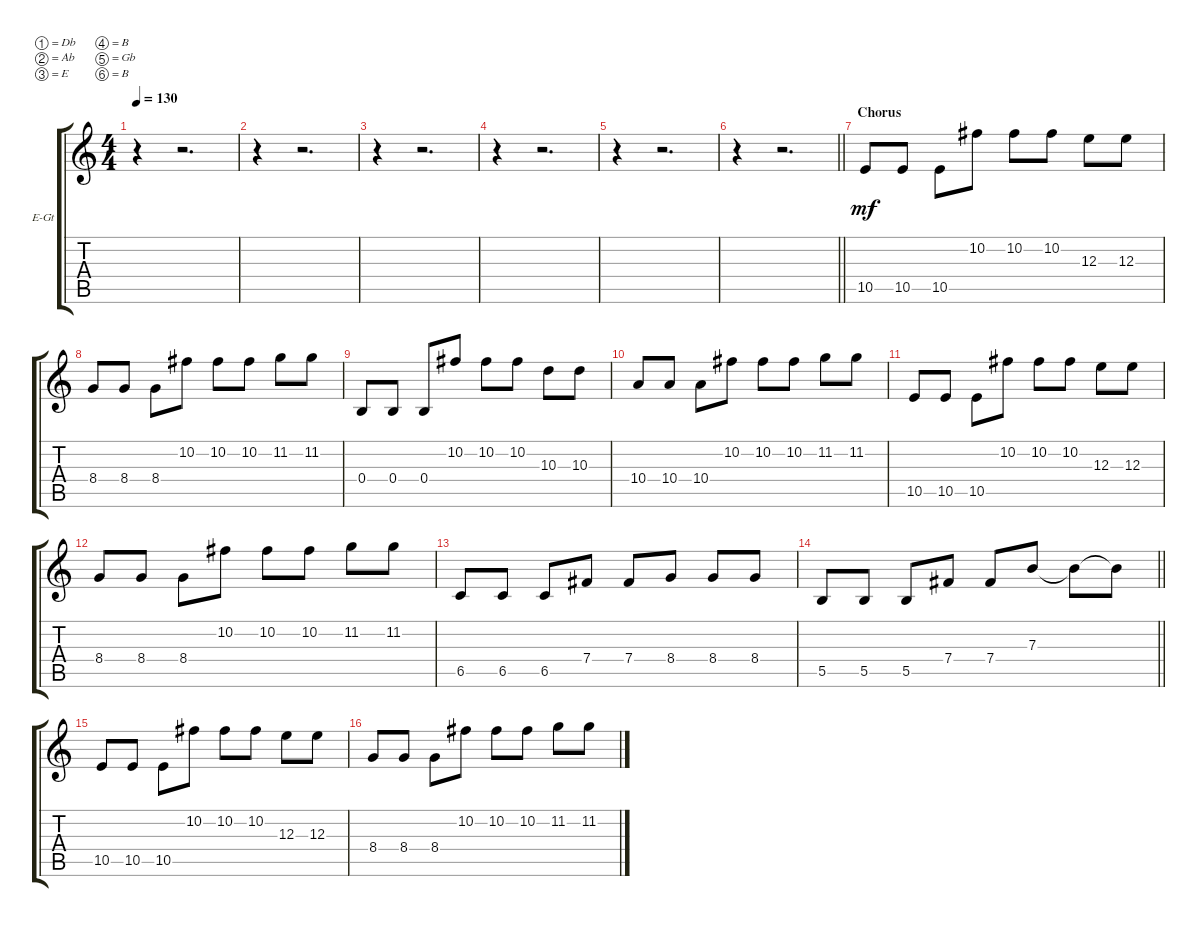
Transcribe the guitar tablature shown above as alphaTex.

\bracketExtendMode groupsimilarinstruments
\firstSystemTrackNameOrientation horizontal
\otherSystemsTrackNameOrientation horizontal
\track ("Extra Guitar" "E-Gt") {instrument overdrivenguitar}
\staff {score tabs}
\tuning (Db4 Ab3 E3 B2 Gb2 B1)
\ts (4 4)
\tempo 130
\clef g2
\ks c
r.4{dy f} r.2{d} |
r.4 r.2{d} |
r.4 r.2{d} |
r.4 r.2{d} |
r.4 r.2{d} |
\barLineRight lightlight
r.4 r.2{d} |
\section ("" "Chorus")
10.5.8{dy mf} 10.5.8 10.5.8 10.2.8 10.2.8 10.2.8 12.3.8 12.3.8 |
8.4.8 8.4.8 8.4.8 10.2.8 10.2.8 10.2.8 11.2.8 11.2.8 |
0.4.8 0.4.8 0.4.8 10.2.8 10.2.8 10.2.8 10.3.8 10.3.8 |
10.4.8 10.4.8 10.4.8 10.2.8 10.2.8 10.2.8 11.2.8 11.2.8 |
10.5.8 10.5.8 10.5.8 10.2.8 10.2.8 10.2.8 12.3.8 12.3.8 |
8.4.8 8.4.8 8.4.8 10.2.8 10.2.8 10.2.8 11.2.8 11.2.8 |
6.5.8 6.5.8 6.5.8 7.4.8 7.4.8 8.4.8 8.4.8 8.4.8 |
\barLineRight lightlight
5.5.8 5.5.8 5.5.8 7.4.8 7.4.8 7.3.8 7.3{t}.8 7.3{t}.8 |
10.5.8 10.5.8 10.5.8 10.2.8 10.2.8 10.2.8 12.3.8 12.3.8 |
8.4.8 8.4.8 8.4.8 10.2.8 10.2.8 10.2.8 11.2.8 11.2.8
